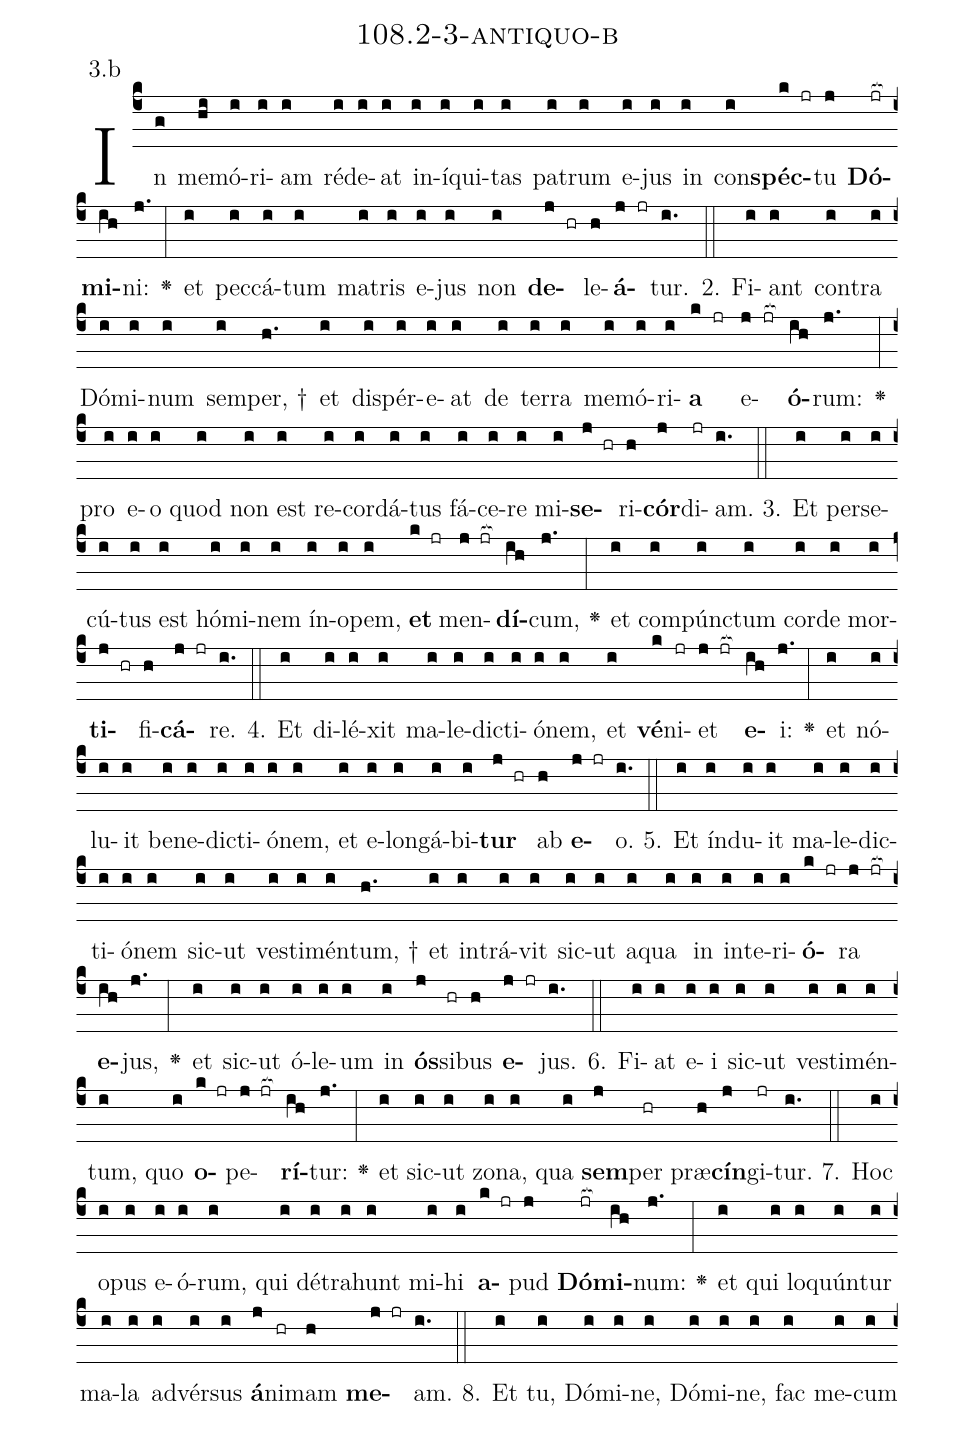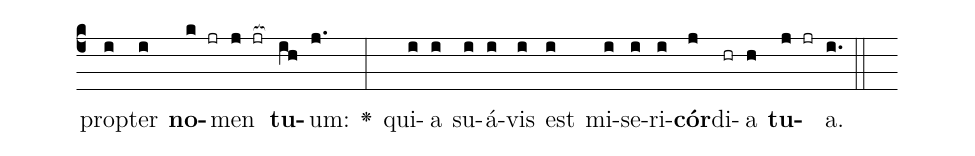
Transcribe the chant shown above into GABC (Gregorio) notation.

name: 108.2-3-antiquo-b;
annotation: 3.b;
%%
(c4)In(g) me(hi)mó(i)ri(i)am(i) réd(i)e(i)at(i) in(i)í(i)qui(i)tas(i) pa(i)trum(i) e(i)jus(i) in(i) con(i)<b>spéc</b>(k jr)tu(j) <b>Dó</b>(jr[ocb:1{])<b>mi</b>(ih[ocb:0}])ni:(j.) <v>\greheightstar</v>(:) et(i) pec(i)cá(i)tum(i) ma(i)tris(i) e(i)jus(i) non(i) <b>de</b>(j hr)le(h)<b>á</b>(j jr)tur.(i.) (::)
2. Fi(i)ant(i) con(i)tra(i) Dó(i)mi(i)num(i) sem(i)per, †(h.) et(i) dis(i)pér(i)e(i)at(i) de(i) ter(i)ra(i) me(i)mó(i)ri(i)<b>a</b>(k jr) e(j jr[ocb:1{])<b>ó</b>(ih[ocb:0}])rum:(j.) <v>\greheightstar</v>(:) pro(i) e(i)o(i) quod(i) non(i) est(i) re(i)cor(i)dá(i)tus(i) fá(i)ce(i)re(i) mi(i)<b>se</b>(j hr)ri(h)<b>cór</b>(j)di(jr)am.(i.) (::)
3. Et(i) per(i)se(i)cú(i)tus(i) est(i) hó(i)mi(i)nem(i) ín(i)o(i)pem,(i) <b>et</b>(k jr) men(j jr[ocb:1{])<b>dí</b>(ih[ocb:0}])cum,(j.) <v>\greheightstar</v>(:) et(i) com(i)púnc(i)tum(i) cor(i)de(i) mor(i)<b>ti</b>(j hr)fi(h)<b>cá</b>(j jr)re.(i.) (::)
4. Et(i) di(i)lé(i)xit(i) ma(i)le(i)dic(i)ti(i)ó(i)nem,(i) et(i) <b>vé</b>(k)ni(jr)et(j jr[ocb:1{]) <b>e</b>(ih[ocb:0}])i:(j.) <v>\greheightstar</v>(:) et(i) nó(i)lu(i)it(i) be(i)ne(i)dic(i)ti(i)ó(i)nem,(i) et(i) e(i)lon(i)gá(i)bi(i)<b>tur</b>(j hr) ab(h) <b>e</b>(j jr)o.(i.) (::)
5. Et(i) índ(i)u(i)it(i) ma(i)le(i)dic(i)ti(i)ó(i)nem(i) sic(i)ut(i) ves(i)ti(i)mén(i)tum, †(h.) et(i) in(i)trá(i)vit(i) sic(i)ut(i) a(i)qua(i) in(i) in(i)te(i)ri(i)<b>ó</b>(k jr)ra(j jr[ocb:1{]) <b>e</b>(ih[ocb:0}])jus,(j.) <v>\greheightstar</v>(:) et(i) sic(i)ut(i) ó(i)le(i)um(i) in(i) <b>ós</b>(j)si(hr)bus(h) <b>e</b>(j jr)jus.(i.) (::)
6. Fi(i)at(i) e(i)i(i) sic(i)ut(i) ves(i)ti(i)mén(i)tum,(i) quo(i) <b>o</b>(k jr)pe(j jr[ocb:1{])<b>rí</b>(ih[ocb:0}])tur:(j.) <v>\greheightstar</v>(:) et(i) sic(i)ut(i) zo(i)na,(i) qua(i) <b>sem</b>(j)per(hr) præ(h)<b>cín</b>(j)gi(jr)tur.(i.) (::)
7. Hoc(i) o(i)pus(i) e(i)ó(i)rum,(i) qui(i) dé(i)tra(i)hunt(i) mi(i)hi(i) <b>a</b>(k jr)pud(j) <b>Dó</b>(jr[ocb:1{])<b>mi</b>(ih[ocb:0}])num:(j.) <v>\greheightstar</v>(:) et(i) qui(i) lo(i)quún(i)tur(i) ma(i)la(i) ad(i)vér(i)sus(i) <b>á</b>(j)ni(hr)mam(h) <b>me</b>(j jr)am.(i.) (::)
8. Et(i) tu,(i) Dó(i)mi(i)ne,(i) Dó(i)mi(i)ne,(i) fac(i) me(i)cum(i) prop(i)ter(i) <b>no</b>(k jr)men(j jr[ocb:1{]) <b>tu</b>(ih[ocb:0}])um:(j.) <v>\greheightstar</v>(:) qui(i)a(i) su(i)á(i)vis(i) est(i) mi(i)se(i)ri(i)<b>cór</b>(j)di(hr)a(h) <b>tu</b>(j jr)a.(i.) (::)
